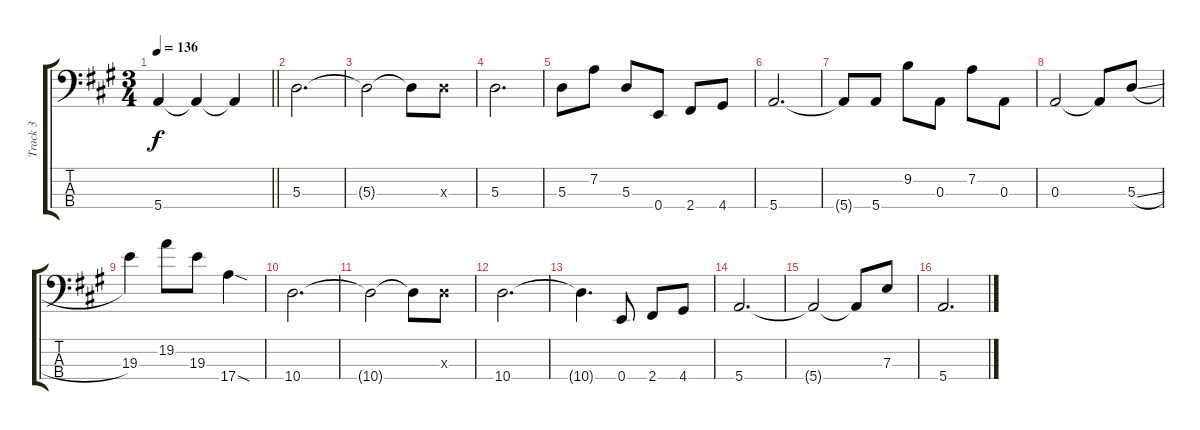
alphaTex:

\track ("Track 3" "Track 3") {instrument electricbassfinger}
\staff {score tabs}
\tuning (G2 D2 A1 E1) {hide}
\ts (3 4)
\tempo 136
\clef f4
\barLineRight lightlight
\ks a
5.4{t}.4{dy f} 5.4{t}.4 5.4{t}.4 |
5.3.2{d} |
5.3{t}.2 5.3{t}.8 5.3{x}.8 |
5.3.2{d} |
5.3.8 7.2.8 5.3.8 0.4.8 2.4.8 4.4.8 |
5.4.2{d} |
5.4{t}.8 5.4.8 9.2.8 0.3.8 7.2.8 0.3.8 |
0.3.2 0.3{t}.8 5.3{sl}.8 |
19.3.4 19.2.8 19.3.8 17.4{sod}.4 |
10.4.2{d} |
10.4{t}.2 10.4{t}.8 5.3{x}.8 |
10.4.2{d} |
10.4{t}.4{d} 0.4.8 2.4.8 4.4.8 |
5.4.2{d} |
5.4{t}.2 5.4{t}.8 7.3.8 |
5.4.2{d}
